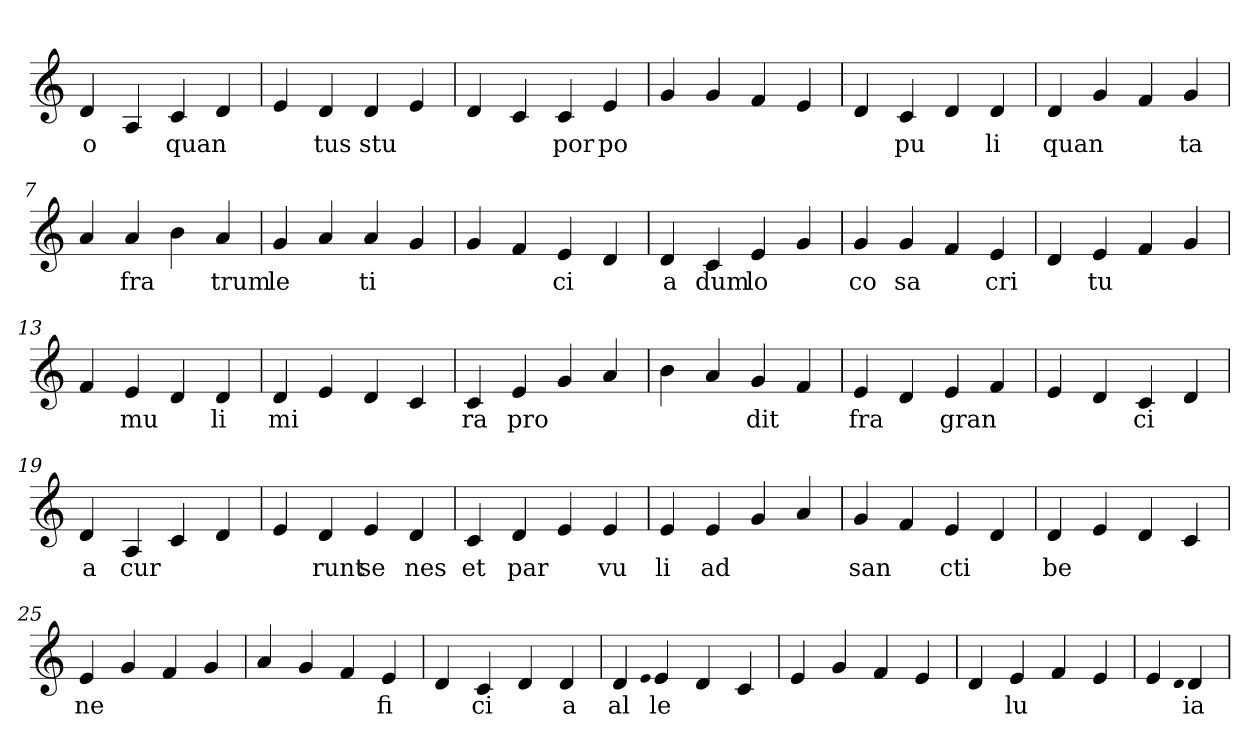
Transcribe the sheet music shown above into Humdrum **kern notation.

**kern	**text
*part1	*part1
*staff1	*staff1
*clefG2	*
=1	=1
4d	o
4A	.
4c	quan
4d	.
=2	=2
4e	.
4d	tus
4d	stu
4e	.
=3	=3
4d	.
4c	.
4c	por
4e	po
=4	=4
4g	.
4g	.
4f	.
4e	.
=5	=5
4d	.
4c	pu
4d	.
4d	li
=6	=6
4d	quan
4g	.
4f	.
4g	ta
=7	=7
4a	.
4a	fra
4b	.
4a	trum
=8	=8
4g	le
4a	.
4a	ti
4g	.
=9	=9
4g	.
4f	.
4e	ci
4d	.
=10	=10
4d	a
4c	dum
4e	lo
4g	.
=11	=11
4g	co
4g	sa
4f	.
4e	cri
=12	=12
4d	.
4e	tu
4f	.
4g	.
=13	=13
4f	.
4e	mu
4d	.
4d	li
=14	=14
4d	mi
4e	.
4d	.
4c	.
=15	=15
4c	ra
4e	pro
4g	.
4a	.
=16	=16
4b	.
4a	.
4g	dit
4f	.
=17	=17
4e	fra
4d	.
4e	gran
4f	.
=18	=18
4e	.
4d	.
4c	ci
4d	.
=19	=19
4d	a
4A	cur
4c	.
4d	.
=20	=20
4e	.
4d	runt
4e	se
4d	nes
=21	=21
4c	et
4d	par
4e	.
4e	vu
=22	=22
4e	li
4e	ad
4g	.
4a	.
=23	=23
4g	san
4f	.
4e	cti
4d	.
=24	=24
4d	be
4e	.
4d	.
4c	.
=25	=25
4e	ne
4g	.
4f	.
4g	.
=26	=26
4a	.
4g	.
4f	.
4e	fi
=27	=27
4d	.
4c	ci
4d	.
4d	a
=28	=28
4d	al
qqe	.
4e	le
4d	.
4c	.
=29	=29
4e	.
4g	.
4f	.
4e	.
=30	=30
4d	.
4e	lu
4f	.
4e	.
=31	=31
4e	.
qqd	.
4d	ia
=	=
*-	*-
